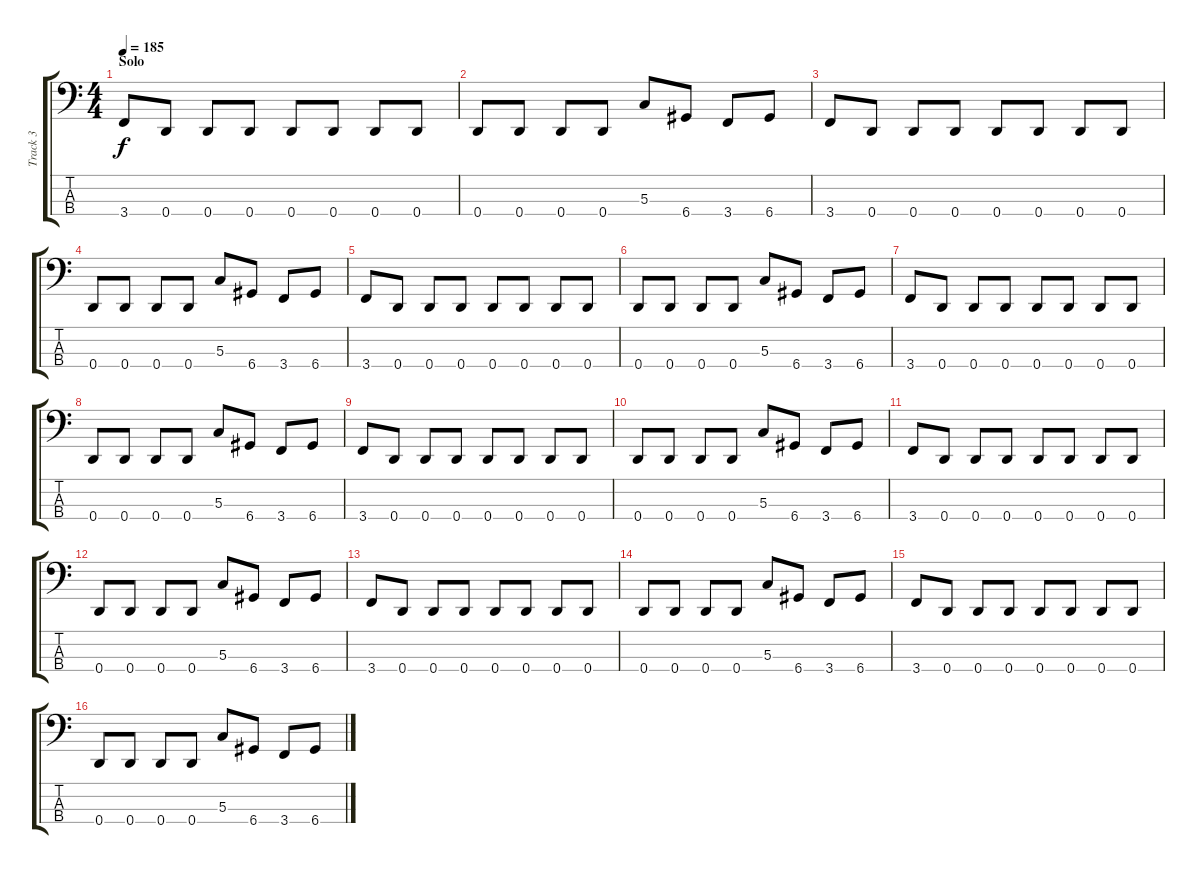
\track ("Track 3" "Track 3") {instrument electricbasspick}
\staff {score tabs}
\tuning (F2 C2 G1 D1) {hide}
\ts (4 4)
\section ("" "Solo")
\tempo 185
\clef f4
\ks c
3.4.8{dy f} 0.4.8 0.4.8 0.4.8 0.4.8 0.4.8 0.4.8 0.4.8 |
0.4.8 0.4.8 0.4.8 0.4.8 5.3.8 6.4.8 3.4.8 6.4.8 |
3.4.8 0.4.8 0.4.8 0.4.8 0.4.8 0.4.8 0.4.8 0.4.8 |
0.4.8 0.4.8 0.4.8 0.4.8 5.3.8 6.4.8 3.4.8 6.4.8 |
3.4.8 0.4.8 0.4.8 0.4.8 0.4.8 0.4.8 0.4.8 0.4.8 |
0.4.8 0.4.8 0.4.8 0.4.8 5.3.8 6.4.8 3.4.8 6.4.8 |
3.4.8 0.4.8 0.4.8 0.4.8 0.4.8 0.4.8 0.4.8 0.4.8 |
0.4.8 0.4.8 0.4.8 0.4.8 5.3.8 6.4.8 3.4.8 6.4.8 |
3.4.8 0.4.8 0.4.8 0.4.8 0.4.8 0.4.8 0.4.8 0.4.8 |
0.4.8 0.4.8 0.4.8 0.4.8 5.3.8 6.4.8 3.4.8 6.4.8 |
3.4.8 0.4.8 0.4.8 0.4.8 0.4.8 0.4.8 0.4.8 0.4.8 |
0.4.8 0.4.8 0.4.8 0.4.8 5.3.8 6.4.8 3.4.8 6.4.8 |
3.4.8 0.4.8 0.4.8 0.4.8 0.4.8 0.4.8 0.4.8 0.4.8 |
0.4.8 0.4.8 0.4.8 0.4.8 5.3.8 6.4.8 3.4.8 6.4.8 |
3.4.8 0.4.8 0.4.8 0.4.8 0.4.8 0.4.8 0.4.8 0.4.8 |
0.4.8 0.4.8 0.4.8 0.4.8 5.3.8 6.4.8 3.4.8 6.4.8
